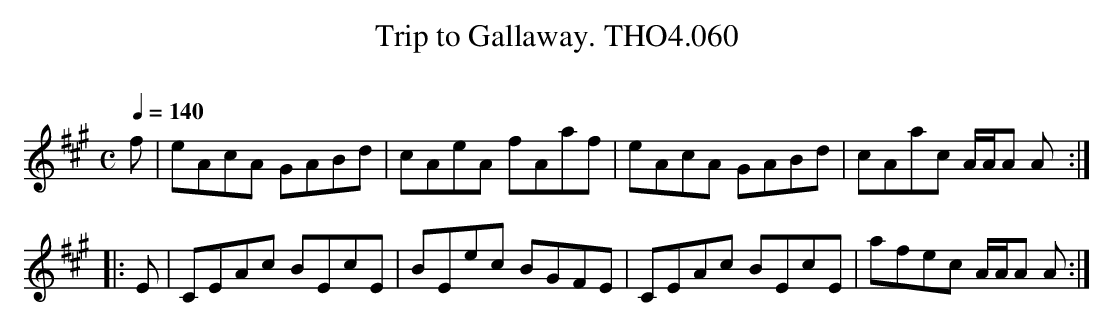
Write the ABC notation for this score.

X:1
T:Trip to Gallaway. THO4.060
O:
M:C
L:1/8
Q:1/4=140
K:A
f|eAcA GABd|cAeA fAaf|eAcA GABd|cAac A/A/A A:|
|:E|CEAc BEcE|BEec BGFE|CEAc BEcE|afec A/A/A A:|
